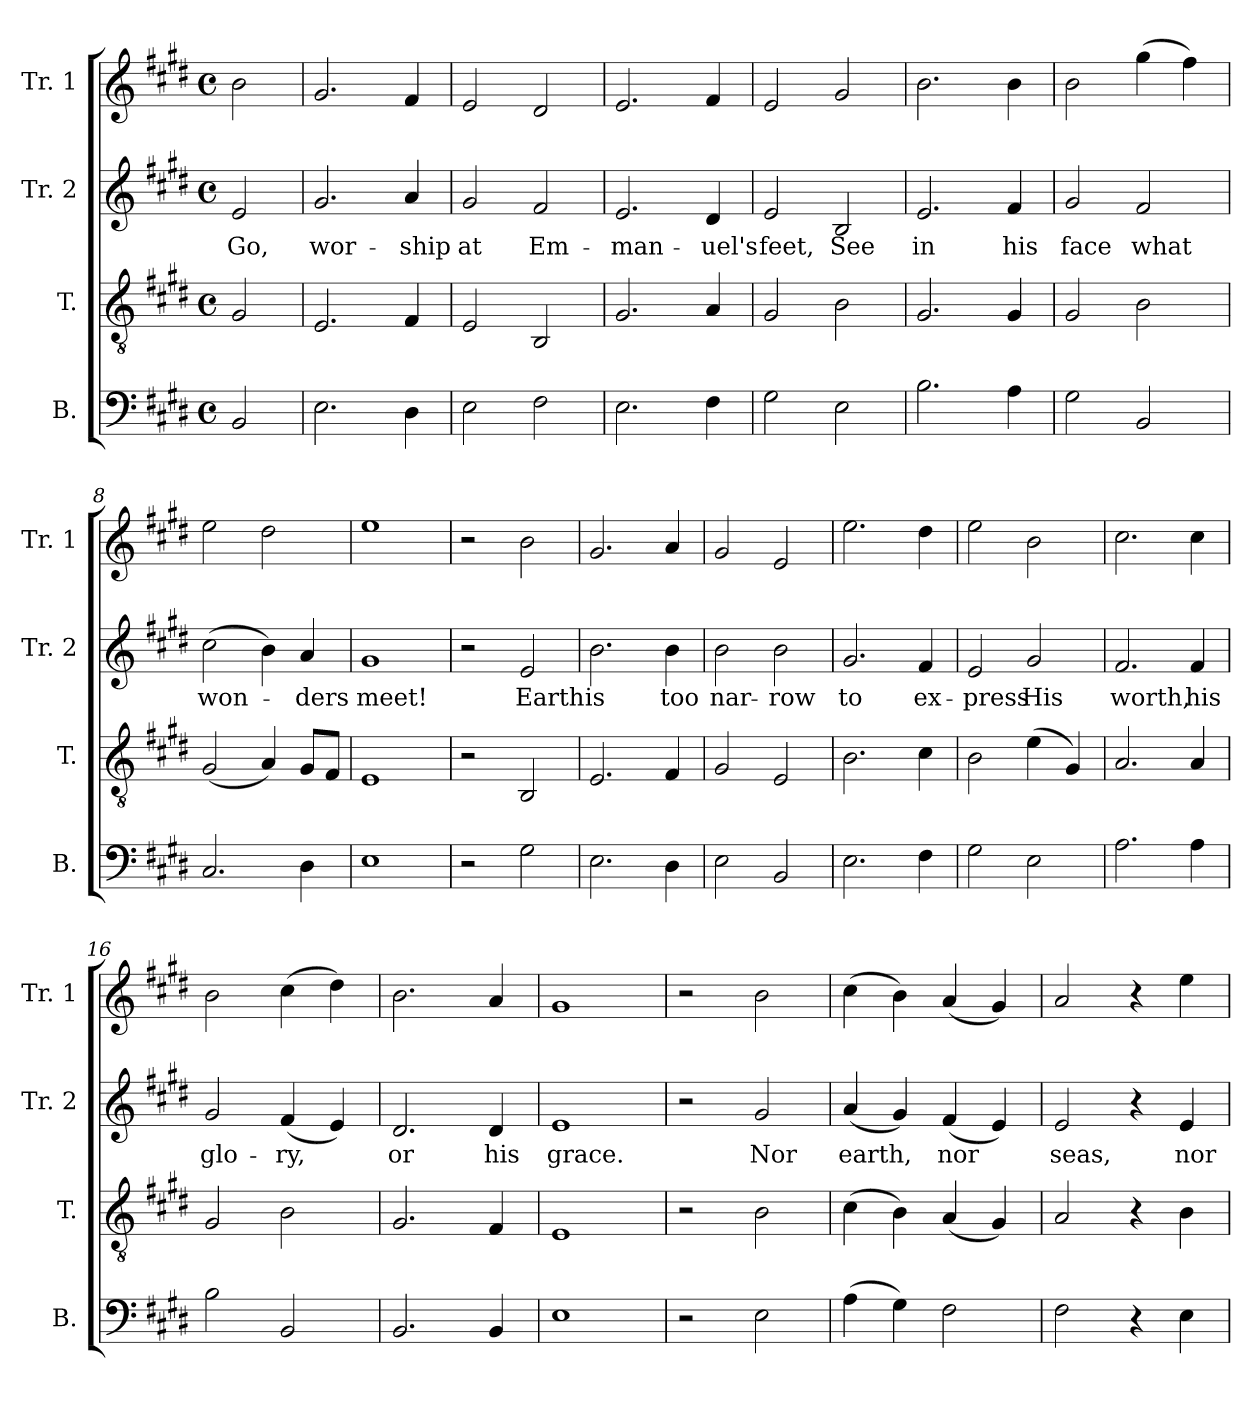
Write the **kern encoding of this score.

**kern	**kern	**kern	**text	**kern
*part4	*part3	*part2	*part2	*part1
*staff4	*staff3	*staff2	*staff2	*staff1
*I"B.	*I"T.	*I"Tr. 2	*	*I"Tr. 1
*I'B.	*I'T.	*I'Tr. 2	*	*I'Tr. 1
*clefF4	*clefGv2	*clefG2	*	*clefG2
*k[f#c#g#d#]	*k[f#c#g#d#]	*k[f#c#g#d#]	*	*k[f#c#g#d#]
*M4/4	*M4/4	*M4/4	*	*M4/4
*met(c)	*met(c)	*met(c)	*	*met(c)
*MM180	*MM180	*MM180	*	*MM180
=1	=1	=1	=1	=1
!	!	!	!LO:LY:b	!
2BB/	2G#/	2e/	Go,	2b\
=2	=2	=2	=2	=2
!	!	!	!LO:LY:b	!
2.E\	2.E/	2.g#/	wor-	2.g#/
!	!	!	!LO:LY:b	!
4D#\	4F#/	4a/	-ship	4f#/
=3	=3	=3	=3	=3
!	!	!	!LO:LY:b	!
2E\	2E/	2g#/	at	2e/
!	!	!	!LO:LY:b	!
2F#\	2BB/	2f#/	Em-	2d#/
=4	=4	=4	=4	=4
!	!	!	!LO:LY:b	!
2.E\	2.G#/	2.e/	-man-	2.e/
!	!	!	!LO:LY:b	!
4F#\	4A/	4d#/	-uel's	4f#/
=5	=5	=5	=5	=5
!	!	!	!LO:LY:b	!
2G#\	2G#/	2e/	feet,	2e/
!	!	!	!LO:LY:b	!
2E\	2B\	2B/	See	2g#/
=6	=6	=6	=6	=6
!	!	!	!LO:LY:b	!
2.B\	2.G#/	2.e/	in	2.b\
!	!	!	!LO:LY:b	!
4A\	4G#/	4f#/	his	4b\
=7	=7	=7	=7	=7
!	!	!	!LO:LY:b	!
2G#\	2G#/	2g#/	face	2b\
!	!	!	!LO:LY:b	!
2BB/	2B\	2f#/	what	(>4gg#\
.	.	.	.	4ff#\)
=8	=8	=8	=8	=8
!	!	!	!LO:LY:b	!
2.C#/	(<2G#/	(>2cc#\	won-	2ee\
.	4A/)	4b\)	.	2dd#\
!	!	!	!LO:LY:b	!
4D#\	8G#/L	4a/	-ders	.
.	8F#/J	.	.	.
=9	=9	=9	=9	=9
!	!	!	!LO:LY:b	!
1E	1E	1g#	meet!	1ee
=10	=10	=10	=10	=10
2r	2r	2r	.	2r
!	!	!	!LO:LY:b	!
2G#\	2BB/	2e/	Earth	2b\
=11	=11	=11	=11	=11
!	!	!	!LO:LY:b	!
2.E\	2.E/	2.b\	is	2.g#/
!	!	!	!LO:LY:b	!
4D#\	4F#/	4b\	too	4a/
=12	=12	=12	=12	=12
!	!	!	!LO:LY:b	!
2E\	2G#/	2b\	nar-	2g#/
!	!	!	!LO:LY:b	!
2BB/	2E/	2b\	-row	2e/
=13	=13	=13	=13	=13
!	!	!	!LO:LY:b	!
2.E\	2.B\	2.g#/	to	2.ee\
!	!	!	!LO:LY:b	!
4F#\	4c#\	4f#/	ex-	4dd#\
!!LO:LB:g=z
=14	=14	=14	=14	=14
!	!	!	!LO:LY:b	!
2G#\	2B\	2e/	-press	2ee\
!	!	!	!LO:LY:b	!
2E\	(>4e\	2g#/	His	2b\
.	4G#/)	.	.	.
=15	=15	=15	=15	=15
!	!	!	!LO:LY:b	!
2.A\	2.A/	2.f#/	worth,	2.cc#\
!	!	!	!LO:LY:b	!
4A\	4A/	4f#/	his	4cc#\
=16	=16	=16	=16	=16
!	!	!	!LO:LY:b	!
2B\	2G#/	2g#/	glo-	2b\
!	!	!	!LO:LY:b	!
2BB/	2B\	(<4f#/	-ry,	(>4cc#\
.	.	4e/)	.	4dd#\)
=17	=17	=17	=17	=17
!	!	!	!LO:LY:b	!
2.BB/	2.G#/	2.d#/	or	2.b\
!	!	!	!LO:LY:b	!
4BB/	4F#/	4d#/	his	4a/
=18	=18	=18	=18	=18
!	!	!	!LO:LY:b	!
1E	1E	1e	grace.	1g#
=19	=19	=19	=19	=19
2r	2r	2r	.	2r
!	!	!	!LO:LY:b	!
2E\	2B\	2g#/	Nor	2b\
=20	=20	=20	=20	=20
!	!	!	!LO:LY:b	!
(>4A\	(>4c#\	(<4a/	earth,	(>4cc#\
4G#\)	4B\)	4g#/)	.	4b\)
!	!	!	!LO:LY:b	!
2F#\	(<4A/	(<4f#/	nor	(<4a/
.	4G#/)	4e/)	.	4g#/)
=21	=21	=21	=21	=21
!	!	!	!LO:LY:b	!
2F#\	2A/	2e/	seas,	2a/
4r	4r	4r	.	4r
!	!	!	!LO:LY:b	!
4E\	4B\	4e/	nor	4ee\
=	=	=	=	=
*-	*-	*-	*-	*-
